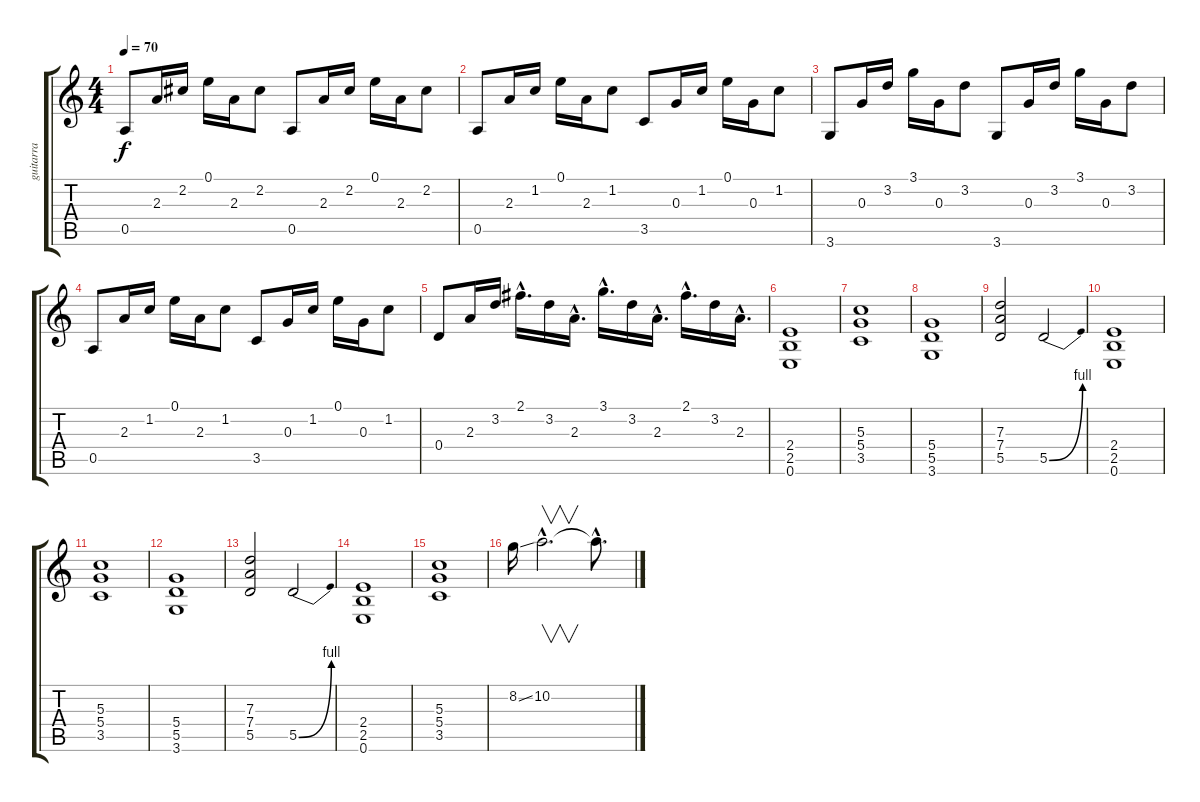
\track ("guitarra" "guitarra") {instrument distortionguitar}
\staff {score tabs}
\tuning (E4 B3 G3 D3 A2 E2) {hide}
\ts (4 4)
\tempo 70
\clef g2
\ks c
0.5.8{dy f} 2.3.16 2.2.16 0.1.16 2.3.16 2.2.8 0.5.8 2.3.16 2.2.16 0.1.16 2.3.16 2.2.8 |
0.5.8 2.3.16 1.2.16 0.1.16 2.3.16 1.2.8 3.5.8 0.3.16 1.2.16 0.1.16 0.3.16 1.2.8 |
3.6.8 0.3.16 3.2.16 3.1.16 0.3.16 3.2.8 3.6.8 0.3.16 3.2.16 3.1.16 0.3.16 3.2.8 |
0.5.8 2.3.16 1.2.16 0.1.16 2.3.16 1.2.8 3.5.8 0.3.16 1.2.16 0.1.16 0.3.16 1.2.8 |
0.4.8 2.3.16 3.2.16 2.1{hac}.16{d} 3.2.16 2.3{hac}.16{d} 3.1{hac}.16{d} 3.2.16 2.3{hac}.16{d} 2.1{hac}.16{d} 3.2.16 2.3{hac}.16{d} |
(2.4 2.5 0.6).1{instrument distortionguitar} |
(5.3 5.4 3.5).1 |
(5.4 5.5 3.6).1 |
(7.3 7.4 5.5).2 5.5{be (bend 0 0 60 4)}.2 |
(2.4 2.5 0.6).1 |
(5.3 5.4 3.5).1 |
(5.4 5.5 3.6).1 |
(7.3 7.4 5.5).2 5.5{be (bend 0 0 60 4)}.2 |
(2.4 2.5 0.6).1 |
(5.3 5.4 3.5).1 |
8.2{ss}.16 10.2{hac}.2{v d} 10.2{hac t}.8{d}
